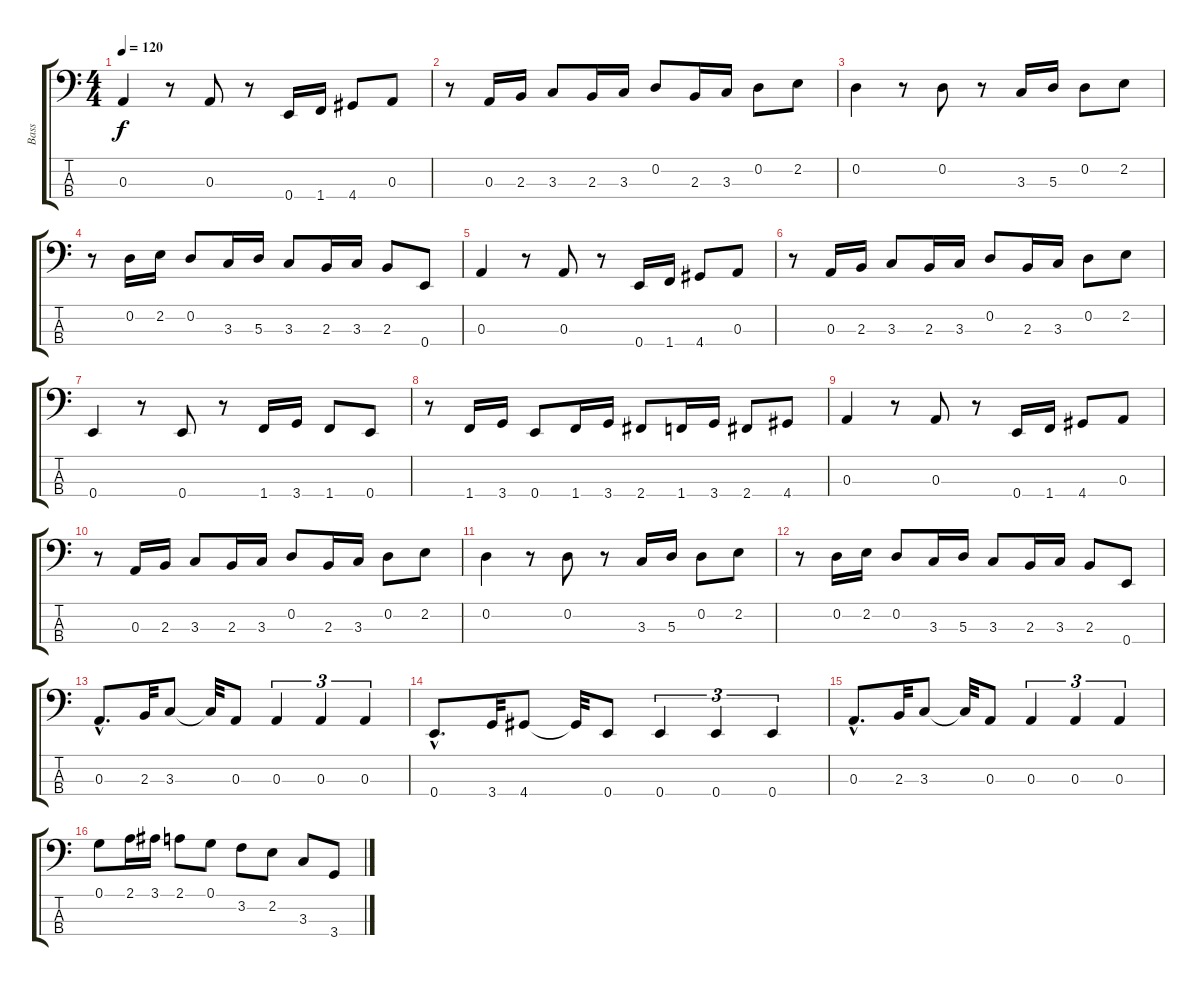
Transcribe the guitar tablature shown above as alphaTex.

\track ("Bass" "Bass") {instrument electricbassfinger}
\staff {score tabs}
\tuning (G2 D2 A1 E1) {hide}
\ts (4 4)
\tempo 120
\clef f4
\ks c
0.3.4{dy f} r.8 0.3.8 r.8 0.4.16 1.4.16 4.4.8 0.3.8 |
r.8 0.3.16 2.3.16 3.3.8 2.3.16 3.3.16 0.2.8 2.3.16 3.3.16 0.2.8 2.2.8 |
0.2.4 r.8 0.2.8 r.8 3.3.16 5.3.16 0.2.8 2.2.8 |
r.8 0.2.16 2.2.16 0.2.8 3.3.16 5.3.16 3.3.8 2.3.16 3.3.16 2.3.8 0.4.8 |
0.3.4 r.8 0.3.8 r.8 0.4.16 1.4.16 4.4.8 0.3.8 |
r.8 0.3.16 2.3.16 3.3.8 2.3.16 3.3.16 0.2.8 2.3.16 3.3.16 0.2.8 2.2.8 |
0.4.4 r.8 0.4.8 r.8 1.4.16 3.4.16 1.4.8 0.4.8 |
r.8 1.4.16 3.4.16 0.4.8 1.4.16 3.4.16 2.4.8 1.4.16 3.4.16 2.4.8 4.4.8 |
0.3.4 r.8 0.3.8 r.8 0.4.16 1.4.16 4.4.8 0.3.8 |
r.8 0.3.16 2.3.16 3.3.8 2.3.16 3.3.16 0.2.8 2.3.16 3.3.16 0.2.8 2.2.8 |
0.2.4 r.8 0.2.8 r.8 3.3.16 5.3.16 0.2.8 2.2.8 |
r.8 0.2.16 2.2.16 0.2.8 3.3.16 5.3.16 3.3.8 2.3.16 3.3.16 2.3.8 0.4.8 |
0.3{hac}.8{d} 2.3.32 3.3.8 3.3{t}.32 0.3.8 0.3.4{tu (3 2)} 0.3.4{tu (3 2)} 0.3.4{tu (3 2)} |
0.4{hac}.8{d} 3.4.32 4.4.8 4.4{t}.32 0.4.8 0.4.4{tu (3 2)} 0.4.4{tu (3 2)} 0.4.4{tu (3 2)} |
0.3{hac}.8{d} 2.3.32 3.3.8 3.3{t}.32 0.3.8 0.3.4{tu (3 2)} 0.3.4{tu (3 2)} 0.3.4{tu (3 2)} |
0.1.8 2.1.16 3.1.16 2.1.8 0.1.8 3.2.8 2.2.8 3.3.8 3.4.8
